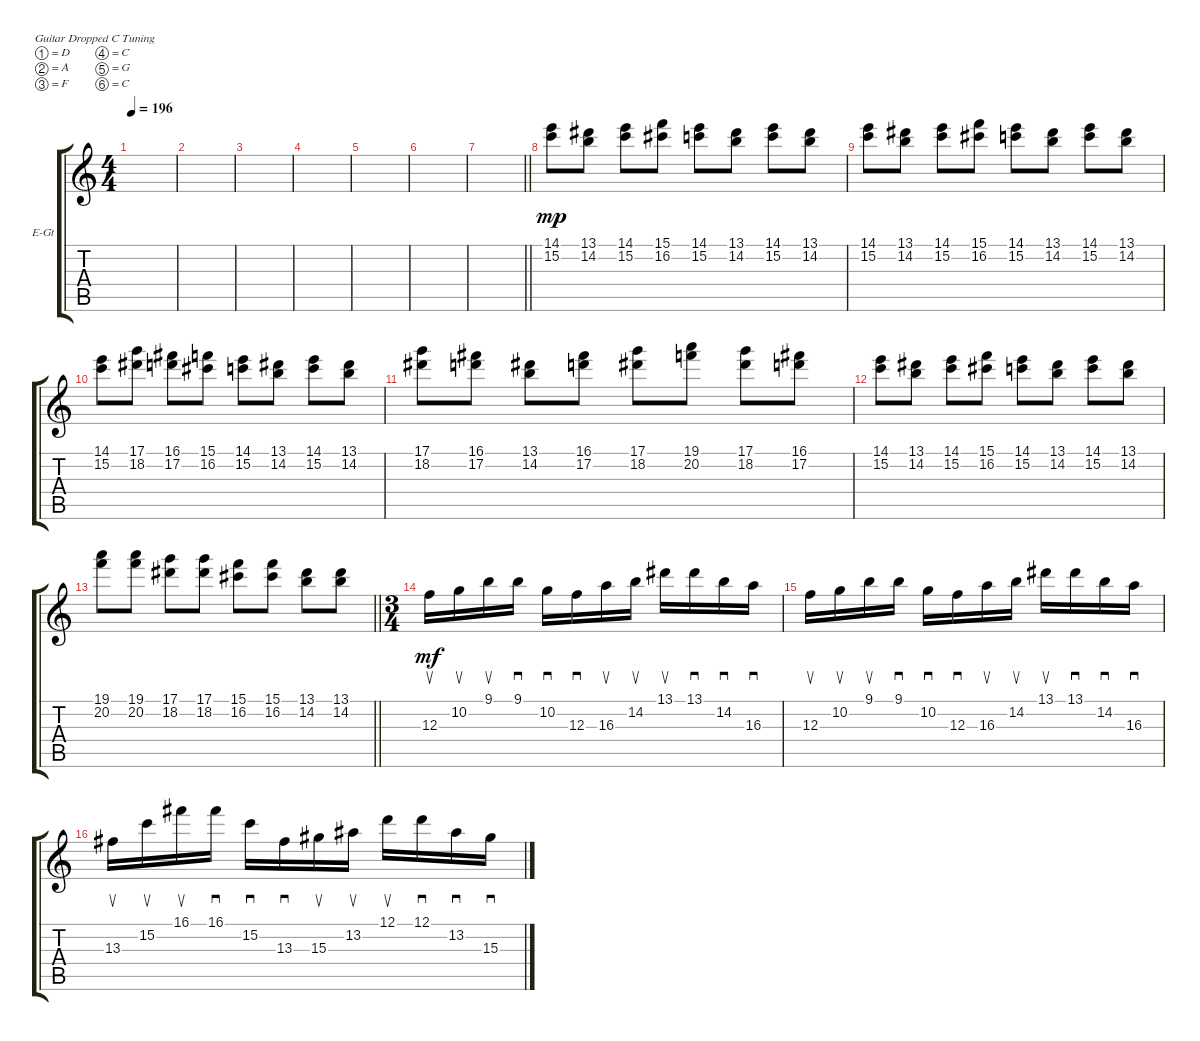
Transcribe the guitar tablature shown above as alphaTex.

\defaultSystemsLayout 4
\bracketExtendMode groupsimilarinstruments
\firstSystemTrackNameOrientation horizontal
\otherSystemsTrackNameOrientation horizontal
\track ("L Guitar <Dist>" "E-Gt") {instrument distortionguitar}
\staff {score tabs}
\tuning (D4 A3 F3 C3 G2 C2)
\ts (4 4)
\tempo 196
\clef g2
\ks c
|
|
|
|
|
|
\barLineRight lightlight
|
(14.1 15.2).8{dy mp} (13.1 14.2).8 (14.1 15.2).8 (15.1 16.2).8 (14.1 15.2).8 (13.1 14.2).8 (14.1 15.2).8 (13.1 14.2).8 |
(14.1 15.2).8 (13.1 14.2).8 (14.1 15.2).8 (15.1 16.2).8 (14.1 15.2).8 (13.1 14.2).8 (14.1 15.2).8 (13.1 14.2).8 |
(14.1 15.2).8 (17.1 18.2).8 (16.1 17.2).8 (15.1 16.2).8 (14.1 15.2).8 (13.1 14.2).8 (14.1 15.2).8 (13.1 14.2).8 |
(17.1 18.2).8 (16.1 17.2).8 (13.1 14.2).8 (16.1 17.2).8 (17.1 18.2).8 (19.1 20.2).8 (17.1 18.2).8 (16.1 17.2).8 |
(14.1 15.2).8 (13.1 14.2).8 (14.1 15.2).8 (15.1 16.2).8 (14.1 15.2).8 (13.1 14.2).8 (14.1 15.2).8 (13.1 14.2).8 |
\barLineRight lightlight
(19.1 20.2).8 (19.1 20.2).8 (17.1 18.2).8 (17.1 18.2).8 (15.1 16.2).8 (15.1 16.2).8 (13.1 14.2).8 (13.1 14.2).8 |
\ts (3 4)
12.3.16{su dy mf} 10.2.16{su} 9.1.16{su} 9.1.16{sd} 10.2.16{sd} 12.3.16{sd} 16.3.16{su} 14.2.16{su} 13.1.16{su} 13.1.16{sd} 14.2.16{sd} 16.3.16{sd} |
12.3.16{su} 10.2.16{su} 9.1.16{su} 9.1.16{sd} 10.2.16{sd} 12.3.16{sd} 16.3.16{su} 14.2.16{su} 13.1.16{su} 13.1.16{sd} 14.2.16{sd} 16.3.16{sd} |
13.3.16{su} 15.2.16{su} 16.1.16{su} 16.1.16{sd} 15.2.16{sd} 13.3.16{sd} 15.3.16{su} 13.2.16{su} 12.1.16{su} 12.1.16{sd} 13.2.16{sd} 15.3.16{sd}
